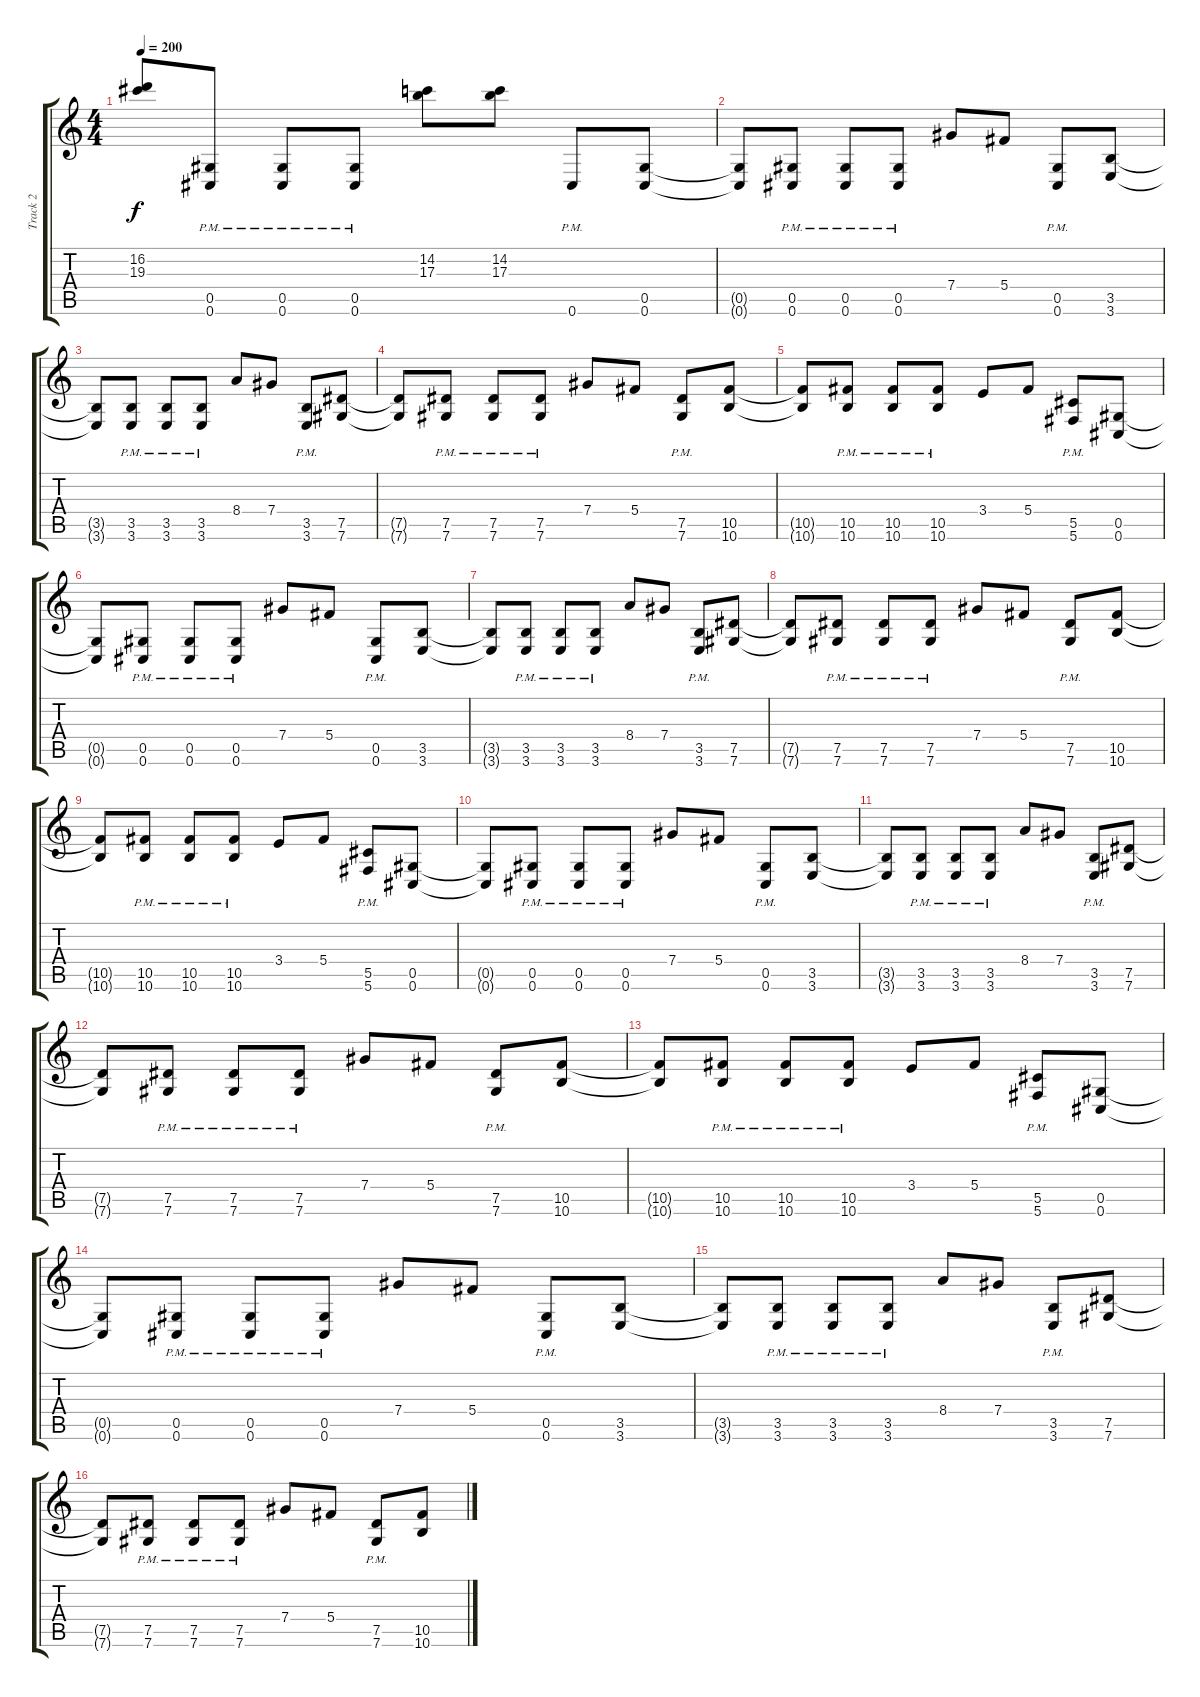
\track ("Track 2" "Track 2") {instrument distortionguitar}
\staff {score tabs}
\tuning (Eb4 Bb3 Gb3 Db3 Ab2 Db2) {hide}
\ts (4 4)
\tempo 200
\clef g2
\ks c
(16.2 19.3).8{dy f} (0.5{pm} 0.6{pm}).8 (0.5{pm} 0.6{pm}).8 (0.5{pm} 0.6{pm}).8 (14.2 17.3).8 (14.2 17.3).8 0.6{pm}.8 (0.5 0.6).8 |
(0.5{t} 0.6{t}).8 (0.5{pm} 0.6{pm}).8 (0.5{pm} 0.6{pm}).8 (0.5{pm} 0.6{pm}).8 7.4.8 5.4.8 (0.5{pm} 0.6{pm}).8 (3.5 3.6).8 |
(3.5{t} 3.6{t}).8 (3.5{pm} 3.6{pm}).8 (3.5{pm} 3.6{pm}).8 (3.5{pm} 3.6{pm}).8 8.4.8 7.4.8 (3.5{pm} 3.6{pm}).8 (7.5 7.6).8 |
(7.5{t} 7.6{t}).8 (7.5{pm} 7.6{pm}).8 (7.5{pm} 7.6{pm}).8 (7.5{pm} 7.6{pm}).8 7.4.8 5.4.8 (7.5{pm} 7.6{pm}).8 (10.5 10.6).8 |
(10.5{t} 10.6{t}).8 (10.5{pm} 10.6{pm}).8 (10.5{pm} 10.6{pm}).8 (10.5{pm} 10.6{pm}).8 3.4.8 5.4.8 (5.5{pm} 5.6{pm}).8 (0.5 0.6).8 |
(0.5{t} 0.6{t}).8 (0.5{pm} 0.6{pm}).8 (0.5{pm} 0.6{pm}).8 (0.5{pm} 0.6{pm}).8 7.4.8 5.4.8 (0.5{pm} 0.6{pm}).8 (3.5 3.6).8 |
(3.5{t} 3.6{t}).8 (3.5{pm} 3.6{pm}).8 (3.5{pm} 3.6{pm}).8 (3.5{pm} 3.6{pm}).8 8.4.8 7.4.8 (3.5{pm} 3.6{pm}).8 (7.5 7.6).8 |
(7.5{t} 7.6{t}).8 (7.5{pm} 7.6{pm}).8 (7.5{pm} 7.6{pm}).8 (7.5{pm} 7.6{pm}).8 7.4.8 5.4.8 (7.5{pm} 7.6{pm}).8 (10.5 10.6).8 |
(10.5{t} 10.6{t}).8 (10.5{pm} 10.6{pm}).8 (10.5{pm} 10.6{pm}).8 (10.5{pm} 10.6{pm}).8 3.4.8 5.4.8 (5.5{pm} 5.6{pm}).8 (0.5 0.6).8 |
(0.5{t} 0.6{t}).8 (0.5{pm} 0.6{pm}).8 (0.5{pm} 0.6{pm}).8 (0.5{pm} 0.6{pm}).8 7.4.8 5.4.8 (0.5{pm} 0.6{pm}).8 (3.5 3.6).8 |
(3.5{t} 3.6{t}).8 (3.5{pm} 3.6{pm}).8 (3.5{pm} 3.6{pm}).8 (3.5{pm} 3.6{pm}).8 8.4.8 7.4.8 (3.5{pm} 3.6{pm}).8 (7.5 7.6).8 |
(7.5{t} 7.6{t}).8 (7.5{pm} 7.6{pm}).8 (7.5{pm} 7.6{pm}).8 (7.5{pm} 7.6{pm}).8 7.4.8 5.4.8 (7.5{pm} 7.6{pm}).8 (10.5 10.6).8 |
(10.5{t} 10.6{t}).8 (10.5{pm} 10.6{pm}).8 (10.5{pm} 10.6{pm}).8 (10.5{pm} 10.6{pm}).8 3.4.8 5.4.8 (5.5{pm} 5.6{pm}).8 (0.5 0.6).8 |
(0.5{t} 0.6{t}).8 (0.5{pm} 0.6{pm}).8 (0.5{pm} 0.6{pm}).8 (0.5{pm} 0.6{pm}).8 7.4.8 5.4.8 (0.5{pm} 0.6{pm}).8 (3.5 3.6).8 |
(3.5{t} 3.6{t}).8 (3.5{pm} 3.6{pm}).8 (3.5{pm} 3.6{pm}).8 (3.5{pm} 3.6{pm}).8 8.4.8 7.4.8 (3.5{pm} 3.6{pm}).8 (7.5 7.6).8 |
(7.5{t} 7.6{t}).8 (7.5{pm} 7.6{pm}).8 (7.5{pm} 7.6{pm}).8 (7.5{pm} 7.6{pm}).8 7.4.8 5.4.8 (7.5{pm} 7.6{pm}).8 (10.5 10.6).8
